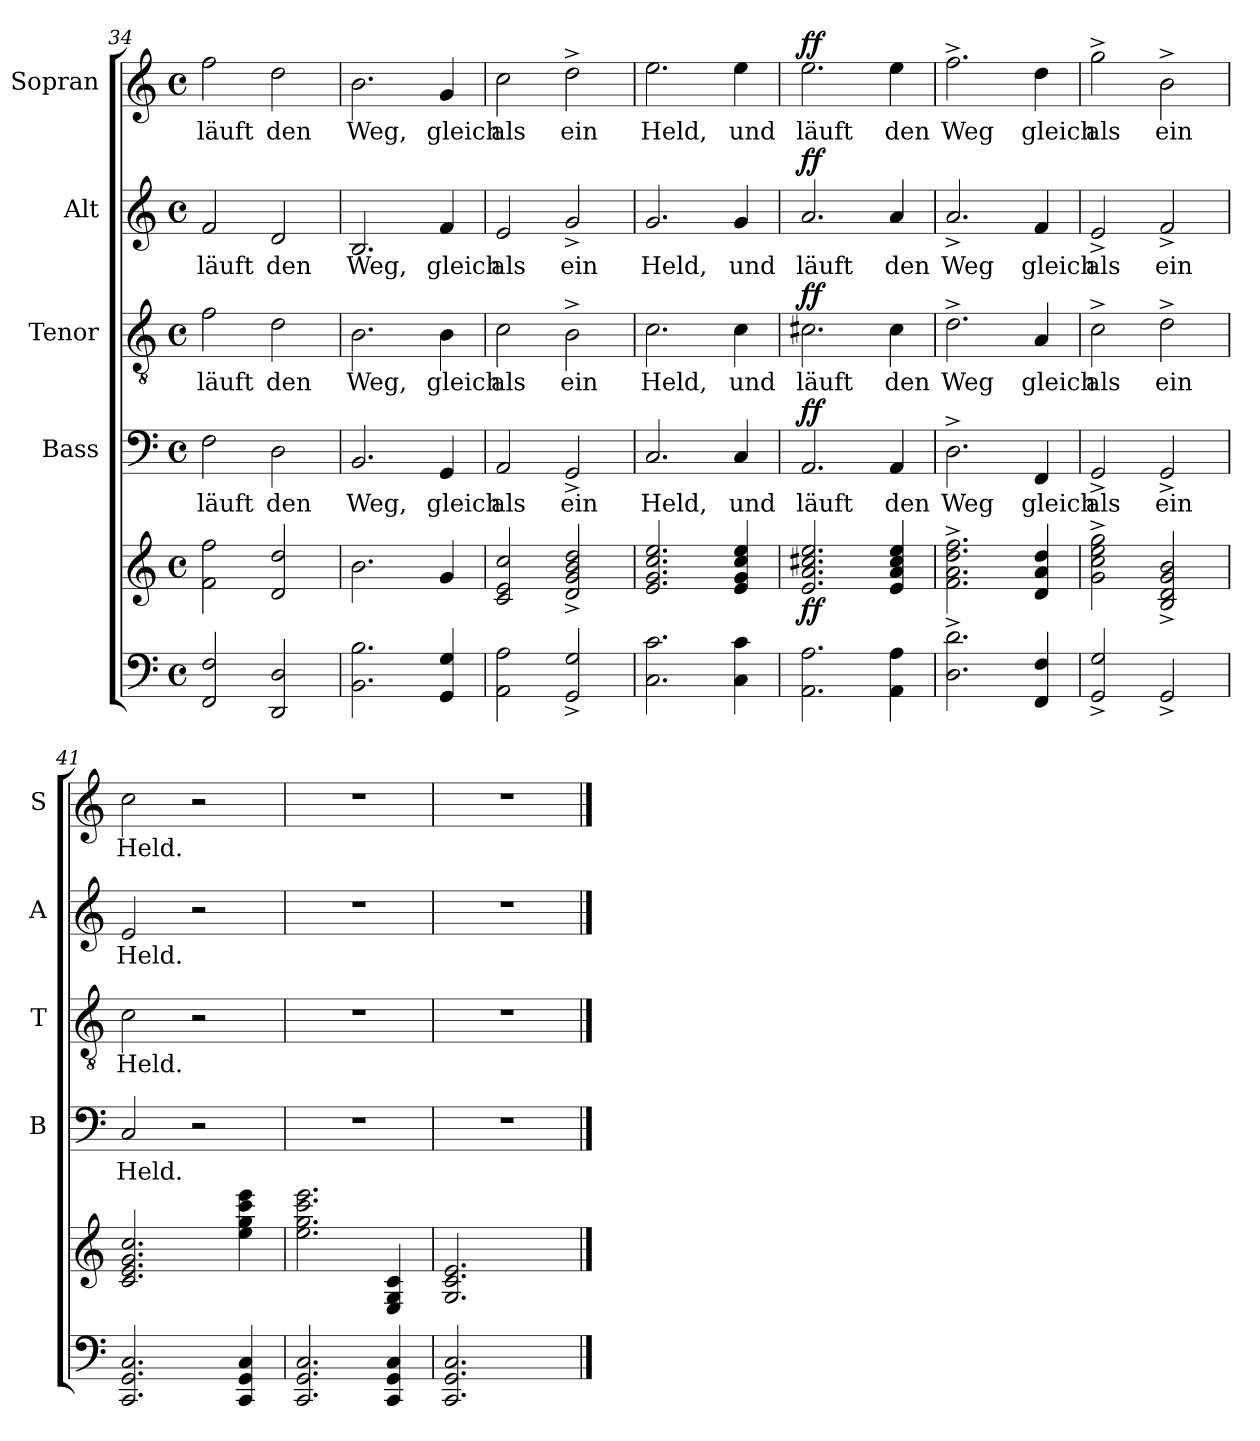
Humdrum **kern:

**kern	**kern	**dynam	**kern	**text	**dynam	**kern	**text	**dynam	**kern	**text	**dynam	**kern	**text	**dynam
*part5	*part5	*part5	*part4	*part4	*part4	*part3	*part3	*part3	*part2	*part2	*part2	*part1	*part1	*part1
*staff6	*staff5	*staff5/6	*staff4	*staff4	*staff4	*staff3	*staff3	*staff3	*staff2	*staff2	*staff2	*staff1	*staff1	*staff1
*	*	*	*I"Bass	*	*	*I"Tenor	*	*	*I"Alt	*	*	*I"Sopran	*	*
*	*	*	*I'B	*	*	*I'T	*	*	*I'A	*	*	*I'S	*	*
!!LO:PB:g=z
*clefF4	*clefG2	*	*clefF4	*	*	*clefGv2	*	*	*clefG2	*	*	*clefG2	*	*
*k[]	*k[]	*	*k[]	*	*	*k[]	*	*	*k[]	*	*	*k[]	*	*
*C:	*C:	*	*C:	*	*	*C:	*	*	*C:	*	*	*C:	*	*
*M4/4	*M4/4	*	*M4/4	*	*	*M4/4	*	*	*M4/4	*	*	*M4/4	*	*
*met(c)	*met(c)	*	*met(c)	*	*	*met(c)	*	*	*met(c)	*	*	*met(c)	*	*
=34	=34	=34	=34	=34	=34	=34	=34	=34	=34	=34	=34	=34	=34	=34
!	!	!	!	!LO:LY:b	!	!	!LO:LY:b	!	!	!LO:LY:b	!	!	!LO:LY:b	!
2FF/ 2F/	2f\ 2ff\	.	2F\	läuft	.	2f\	läuft	.	2f/	läuft	.	2ff\	läuft	.
!	!	!	!	!LO:LY:b	!	!	!LO:LY:b	!	!	!LO:LY:b	!	!	!LO:LY:b	!
2DD/ 2D/	2d/ 2dd/	.	2D\	den	.	2d\	den	.	2d/	den	.	2dd\	den	.
=35	=35	=35	=35	=35	=35	=35	=35	=35	=35	=35	=35	=35	=35	=35
!	!	!	!	!LO:LY:b	!	!	!LO:LY:b	!	!	!LO:LY:b	!	!	!LO:LY:b	!
2.BB\ 2.B\	2.b\	.	2.BB/	Weg,	.	2.B\	Weg,	.	2.B/	Weg,	.	2.b\	Weg,	.
!	!	!	!	!LO:LY:b	!	!	!LO:LY:b	!	!	!LO:LY:b	!	!	!LO:LY:b	!
4GG/ 4G/	4g/	.	4GG/	gleich	.	4B\	gleich	.	4f/	gleich	.	4g/	gleich	.
=36	=36	=36	=36	=36	=36	=36	=36	=36	=36	=36	=36	=36	=36	=36
!	!	!	!	!LO:LY:b	!	!	!LO:LY:b	!	!	!LO:LY:b	!	!	!LO:LY:b	!
2AA\ 2A\	2c/ 2e/ 2cc/	.	2AA/	als	.	2c\	als	.	2e/	als	.	2cc\	als	.
!	!	!	!	!LO:LY:b	!	!	!LO:LY:b	!	!	!LO:LY:b	!	!	!LO:LY:b	!
2GG/^< 2G/^<	2d/^< 2g/^< 2b/^< 2dd/^<	.	2GG^</	ein	.	2B^>\	ein	.	2g^</	ein	.	2dd^>\	ein	.
=37	=37	=37	=37	=37	=37	=37	=37	=37	=37	=37	=37	=37	=37	=37
!	!	!	!	!LO:LY:b	!	!	!LO:LY:b	!	!	!LO:LY:b	!	!	!LO:LY:b	!
2.C\ 2.c\	2.e/ 2.g/ 2.cc/ 2.ee/	.	2.C/	Held,	.	2.c\	Held,	.	2.g/	Held,	.	2.ee\	Held,	.
!	!	!	!	!LO:LY:b	!	!	!LO:LY:b	!	!	!LO:LY:b	!	!	!LO:LY:b	!
4C\ 4c\	4e/ 4g/ 4cc/ 4ee/	.	4C/	und	.	4c\	und	.	4g/	und	.	4ee\	und	.
=38	=38	=38	=38	=38	=38	=38	=38	=38	=38	=38	=38	=38	=38	=38
!	!	!LO:DY:b	!	!LO:LY:b	!LO:DY:a	!	!LO:LY:b	!LO:DY:a	!	!LO:LY:b	!LO:DY:a	!	!LO:LY:b	!LO:DY:a
2.AA\ 2.A\	2.e/ 2.a/ 2.cc#X/ 2.ee/	ff	2.AA/	läuft	ff	2.c#X\	läuft	ff	2.a/	läuft	ff	2.ee\	läuft	ff
!	!	!	!	!LO:LY:b	!	!	!LO:LY:b	!	!	!LO:LY:b	!	!	!LO:LY:b	!
4AA\ 4A\	4e/ 4a/ 4cc#/ 4ee/	.	4AA/	den	.	4c#\	den	.	4a/	den	.	4ee\	den	.
=39	=39	=39	=39	=39	=39	=39	=39	=39	=39	=39	=39	=39	=39	=39
!	!	!	!	!LO:LY:b	!	!	!LO:LY:b	!	!	!LO:LY:b	!	!	!LO:LY:b	!
2.D\^> 2.d\^>	2.f\^> 2.a\^> 2.dd\^> 2.ff\^>	.	2.D^>\	Weg	.	2.d^>\	Weg	.	2.a^</	Weg	.	2.ff^>\	Weg	.
!	!	!	!	!LO:LY:b	!	!	!LO:LY:b	!	!	!LO:LY:b	!	!	!LO:LY:b	!
4FF/ 4F/	4d/ 4a/ 4dd/	.	4FF/	gleich	.	4A/	gleich	.	4f/	gleich	.	4dd\	gleich	.
!!LO:LB:g=z
=40	=40	=40	=40	=40	=40	=40	=40	=40	=40	=40	=40	=40	=40	=40
!	!	!	!	!LO:LY:b	!	!	!LO:LY:b	!	!	!LO:LY:b	!	!	!LO:LY:b	!
2GG/^< 2G/^<	2g\^> 2cc\^> 2ee\^> 2gg\^>	.	2GG^</	als	.	2c^>\	als	.	2e^</	als	.	2gg^>\	als	.
!	!	!	!	!LO:LY:b	!	!	!LO:LY:b	!	!	!LO:LY:b	!	!	!LO:LY:b	!
2GG^</	2B/^< 2d/^< 2g/^< 2b/^<	.	2GG^</	ein	.	2d^>\	ein	.	2f^</	ein	.	2b^>\	ein	.
=41	=41	=41	=41	=41	=41	=41	=41	=41	=41	=41	=41	=41	=41	=41
!	!	!	!	!LO:LY:b	!	!	!LO:LY:b	!	!	!LO:LY:b	!	!	!LO:LY:b	!
2.CC/ 2.GG/ 2.C/	2.c/ 2.e/ 2.g/ 2.cc/	.	2C/	Held.	.	2c\	Held.	.	2e/	Held.	.	2cc\	Held.	.
.	.	.	2r	.	.	2r	.	.	2r	.	.	2r	.	.
4CC/ 4GG/ 4C/	4ee\ 4gg\ 4ccc\ 4eee\	.	.	.	.	.	.	.	.	.	.	.	.	.
=42	=42	=42	=42	=42	=42	=42	=42	=42	=42	=42	=42	=42	=42	=42
2.CC/ 2.GG/ 2.C/	2.ee\ 2.gg\ 2.ccc\ 2.eee\	.	1r	.	.	1r	.	.	1r	.	.	1r	.	.
4CC/ 4GG/ 4C/	4E/ 4G/ 4c/	.	.	.	.	.	.	.	.	.	.	.	.	.
=43	=43	=43	=43	=43	=43	=43	=43	=43	=43	=43	=43	=43	=43	=43
2.CC/ 2.GG/ 2.C/	2.G/ 2.c/ 2.e/	.	1r	.	.	1r	.	.	1r	.	.	1r	.	.
4ryy	4ryy	.	.	.	.	.	.	.	.	.	.	.	.	.
==	==	==	==	==	==	==	==	==	==	==	==	==	==	==
*-	*-	*-	*-	*-	*-	*-	*-	*-	*-	*-	*-	*-	*-	*-
